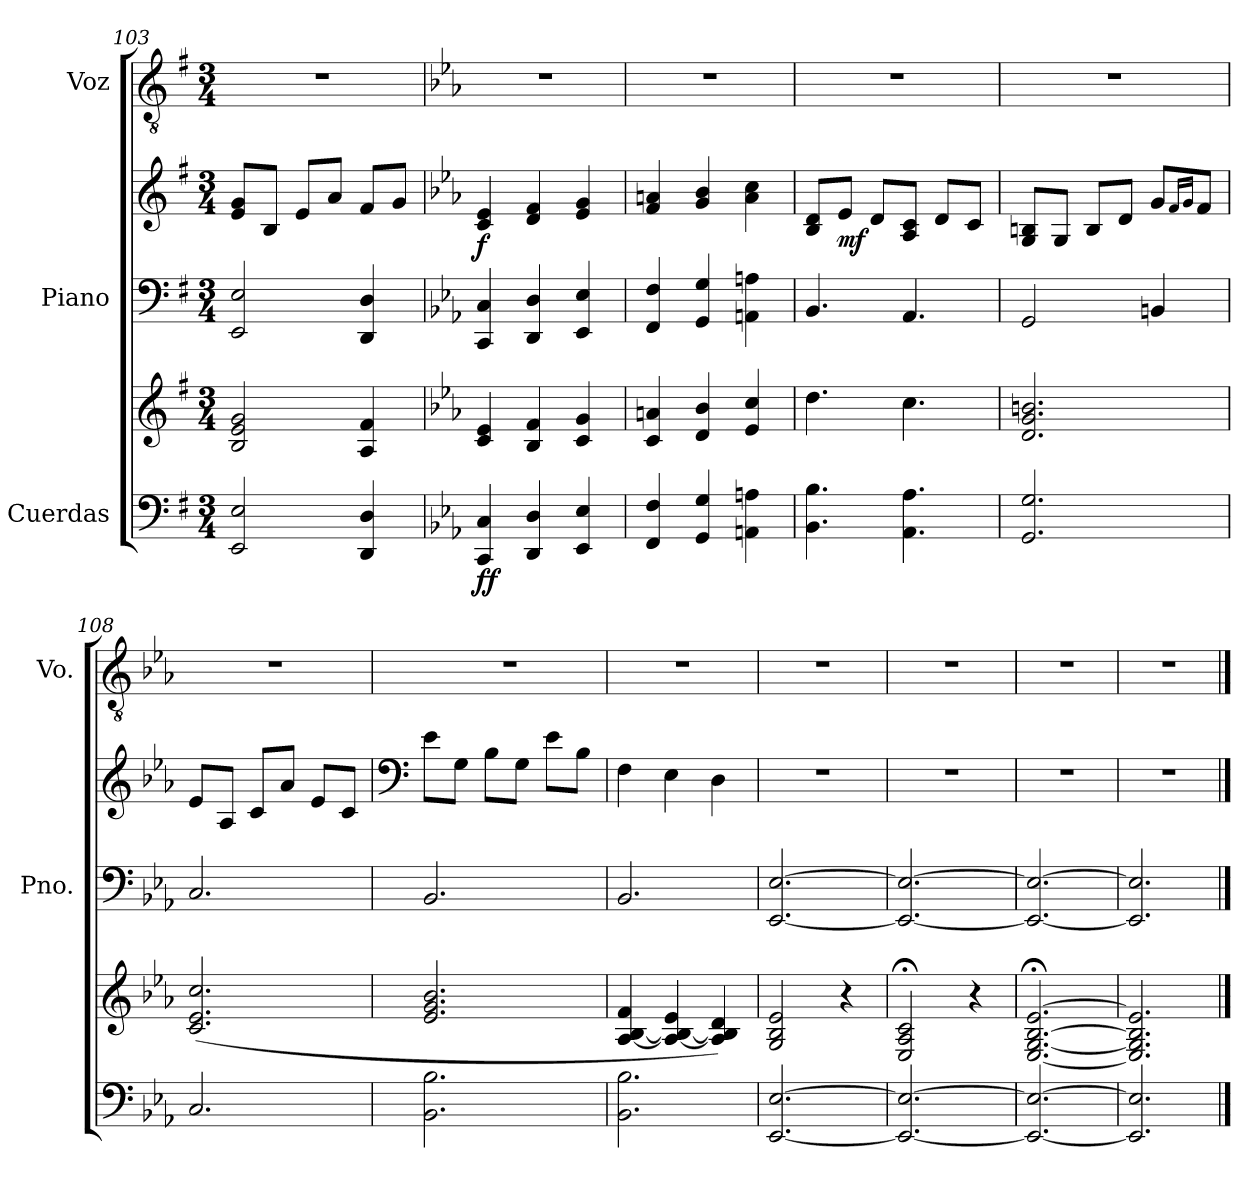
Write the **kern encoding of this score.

**kern	**kern	**dynam	**kern	**kern	**dynam	**kern
*part3	*part3	*part3	*part2	*part2	*part2	*part1
*staff5	*staff4	*staff4/5	*staff3	*staff2	*staff2/3	*staff1
*I"Cuerdas	*	*	*I"Piano	*	*	*I"Voz
*	*	*	*I'Pno.	*	*	*I'Vo.
*clefF4	*clefG2	*	*clefF4	*clefG2	*	*clefGv2
*k[f#]	*k[f#]	*	*k[f#]	*k[f#]	*	*k[f#]
*M3/4	*M3/4	*	*M3/4	*M3/4	*	*M3/4
=103	=103	=103	=103	=103	=103	=103
2EE/ 2E/	2B/ 2e/ 2g/	.	2EE/ 2E/	8e/ 8g/L	.	2.r
.	.	.	.	8B/J	.	.
.	.	.	.	8e/L	.	.
.	.	.	.	8a/J	.	.
4DD/ 4D/	4A/ 4f#/	.	4DD/ 4D/	8f#/L	.	.
.	.	.	.	8g/J	.	.
=104	=104	=104	=104	=104	=104	=104
*k[b-e-a-]	*k[b-e-a-]	*	*k[b-e-a-]	*k[b-e-a-]	*	*k[b-e-a-]
!	!	!LO:DY:b=2	!	!	!	!
!	!	!LO:DY:n=1:b	!	!	!LO:DY:b	!
4CC/ 4C/	4c/ 4e-/	f f	4CC/ 4C/	4c/ 4e-/	f	2.r
4DD/ 4D/	4B-/ 4f/	.	4DD/ 4D/	4d/ 4f/	.	.
4EE-/ 4E-/	4c/ 4g/	.	4EE-/ 4E-/	4e-/ 4g/	.	.
=105	=105	=105	=105	=105	=105	=105
4FF/ 4F/	4c/ 4an/	.	4FF/ 4F/	4f/ 4an/	.	2.r
4GG/ 4G/	4d/ 4b-/	.	4GG/ 4G/	4g/ 4b-/	.	.
4AAn\ 4An\	4e-/ 4cc/	.	4AAn\ 4An\	4a\ 4cc\	.	.
=106	=106	=106	=106	=106	=106	=106
4.BB-\ 4.B-\	4.dd\	.	4.BB-/	8B-/ 8d/L	.	2.r
!	!	!	!	!	!LO:DY:b	!
.	.	.	.	8e-/J	mf	.
.	.	.	.	8d/L	.	.
4.AA-\ 4.A-\	4.cc\	.	4.AA-/	8A-/ 8c/J	.	.
.	.	.	.	8d/L	.	.
.	.	.	.	8c/J	.	.
!!LO:PB:g=z
=107	=107	=107	=107	=107	=107	=107
2.GG/ 2.G/	2.d/ 2.g/ 2.bn/	.	2GG/	8G/ 8Bn/L	.	2.r
.	.	.	.	8G/J	.	.
.	.	.	.	8B/L	.	.
.	.	.	.	8d/J	.	.
.	.	.	4BBn/	8g/L	.	.
.	.	.	.	16qf/LL	.	.
.	.	.	.	16qg/JJ	.	.
.	.	.	.	8f/J	.	.
=108	=108	=108	=108	=108	=108	=108
*	*	*	*	*	*	*MM100
2.C/	(2.c/ 2.e-/ 2.cc/	.	2.C/	8e-/L	.	2.r
.	.	.	.	8A-/J	.	.
.	.	.	.	8c/L	.	.
.	.	.	.	8a-/J	.	.
.	.	.	.	8e-/L	.	.
.	.	.	.	8c/J	.	.
=109	=109	=109	=109	=109	=109	=109
*	*	*	*	*clefF4	*	*
*	*	*	*	*	*	*MM90
2.BB-\ 2.B-\	2.e-/ 2.g/ 2.b-/	.	2.BB-/	8e-\L	.	2.r
.	.	.	.	8G\J	.	.
.	.	.	.	8B-\L	.	.
.	.	.	.	8G\J	.	.
.	.	.	.	8e-\L	.	.
.	.	.	.	8B-\J	.	.
=110	=110	=110	=110	=110	=110	=110
*	*	*	*	*	*	*MM70
2.BB-\ 2.B-\	[4A-/ [4B-/ 4f/	.	2.BB-/	4F\	.	2.r
.	4A-/_ 4B-/_ 4e-/	.	.	4E-\	.	.
.	4A-/] 4B-/] 4d/)	.	.	4D\	.	.
=111	=111	=111	=111	=111	=111	=111
[2.EE-/ [2.E-/	2G/ 2B-/ 2e-/	.	[2.EE-/ [2.E-/	2.r	.	2.r
.	4r	.	.	.	.	.
=112	=112	=112	=112	=112	=112	=112
2.EE-/_ 2.E-/_	2E-/;< 2A-/;< 2c/;<	.	2.EE-/_ 2.E-/_	2.r	.	2.r
.	4r	.	.	.	.	.
=113	=113	=113	=113	=113	=113	=113
2.EE-/_ 2.E-/_	[2.E-/;< [2.G/;< [2.B-/;< [2.e-/;<	.	2.EE-/_ 2.E-/_	2.r	.	2.r
!!LO:LB:g=z
=114	=114	=114	=114	=114	=114	=114
2.EE-/] 2.E-/]	2.E-/] 2.G/] 2.B-/] 2.e-/]	.	2.EE-/] 2.E-/]	2.r	.	2.r
==	==	==	==	==	==	==
*-	*-	*-	*-	*-	*-	*-
